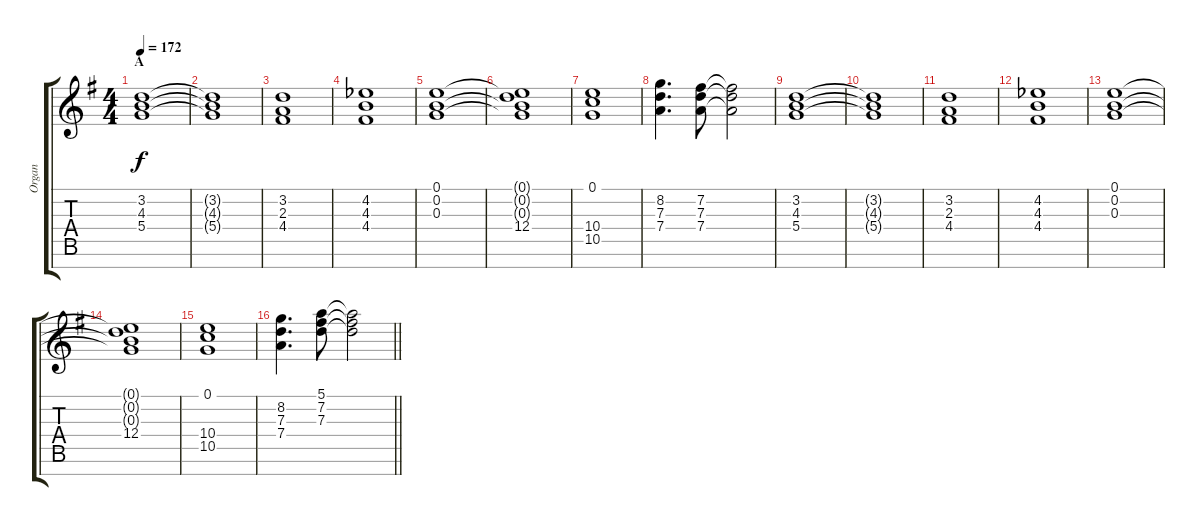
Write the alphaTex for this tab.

\track ("Organ" "Organ") {instrument rockorgan}
\staff {score tabs}
\tuning (E5 B4 G4 D4 A3 E3 B2) {hide}
\ts (4 4)
\section ("" "A")
\tempo 172
\clef g2
\ks g
(3.2 4.3 5.4).1{dy f} |
(3.2{t} 4.3{t} 5.4{t}).1 |
(3.2 2.3 4.4).1 |
(4.2{acc b} 4.3 4.4).1 |
(0.1 0.2 0.3).1 |
(0.1{t} 0.2{t} 0.3{t} 12.4).1 |
(0.1 10.4 10.5).1 |
(8.2 7.3 7.4).4{d} (7.2 7.3 7.4).8 (7.2{t} 7.3{t} 7.4{t}).2 |
(3.2 4.3 5.4).1 |
(3.2{t} 4.3{t} 5.4{t}).1 |
(3.2 2.3 4.4).1 |
(4.2{acc b} 4.3 4.4).1 |
(0.1 0.2 0.3).1 |
(0.1{t} 0.2{t} 0.3{t} 12.4).1 |
(0.1 10.4 10.5).1 |
\barLineRight lightlight
(8.2 7.3 7.4).4{d} (5.1 7.2 7.3).8 (5.1{t} 7.2{t} 7.3{t}).2
